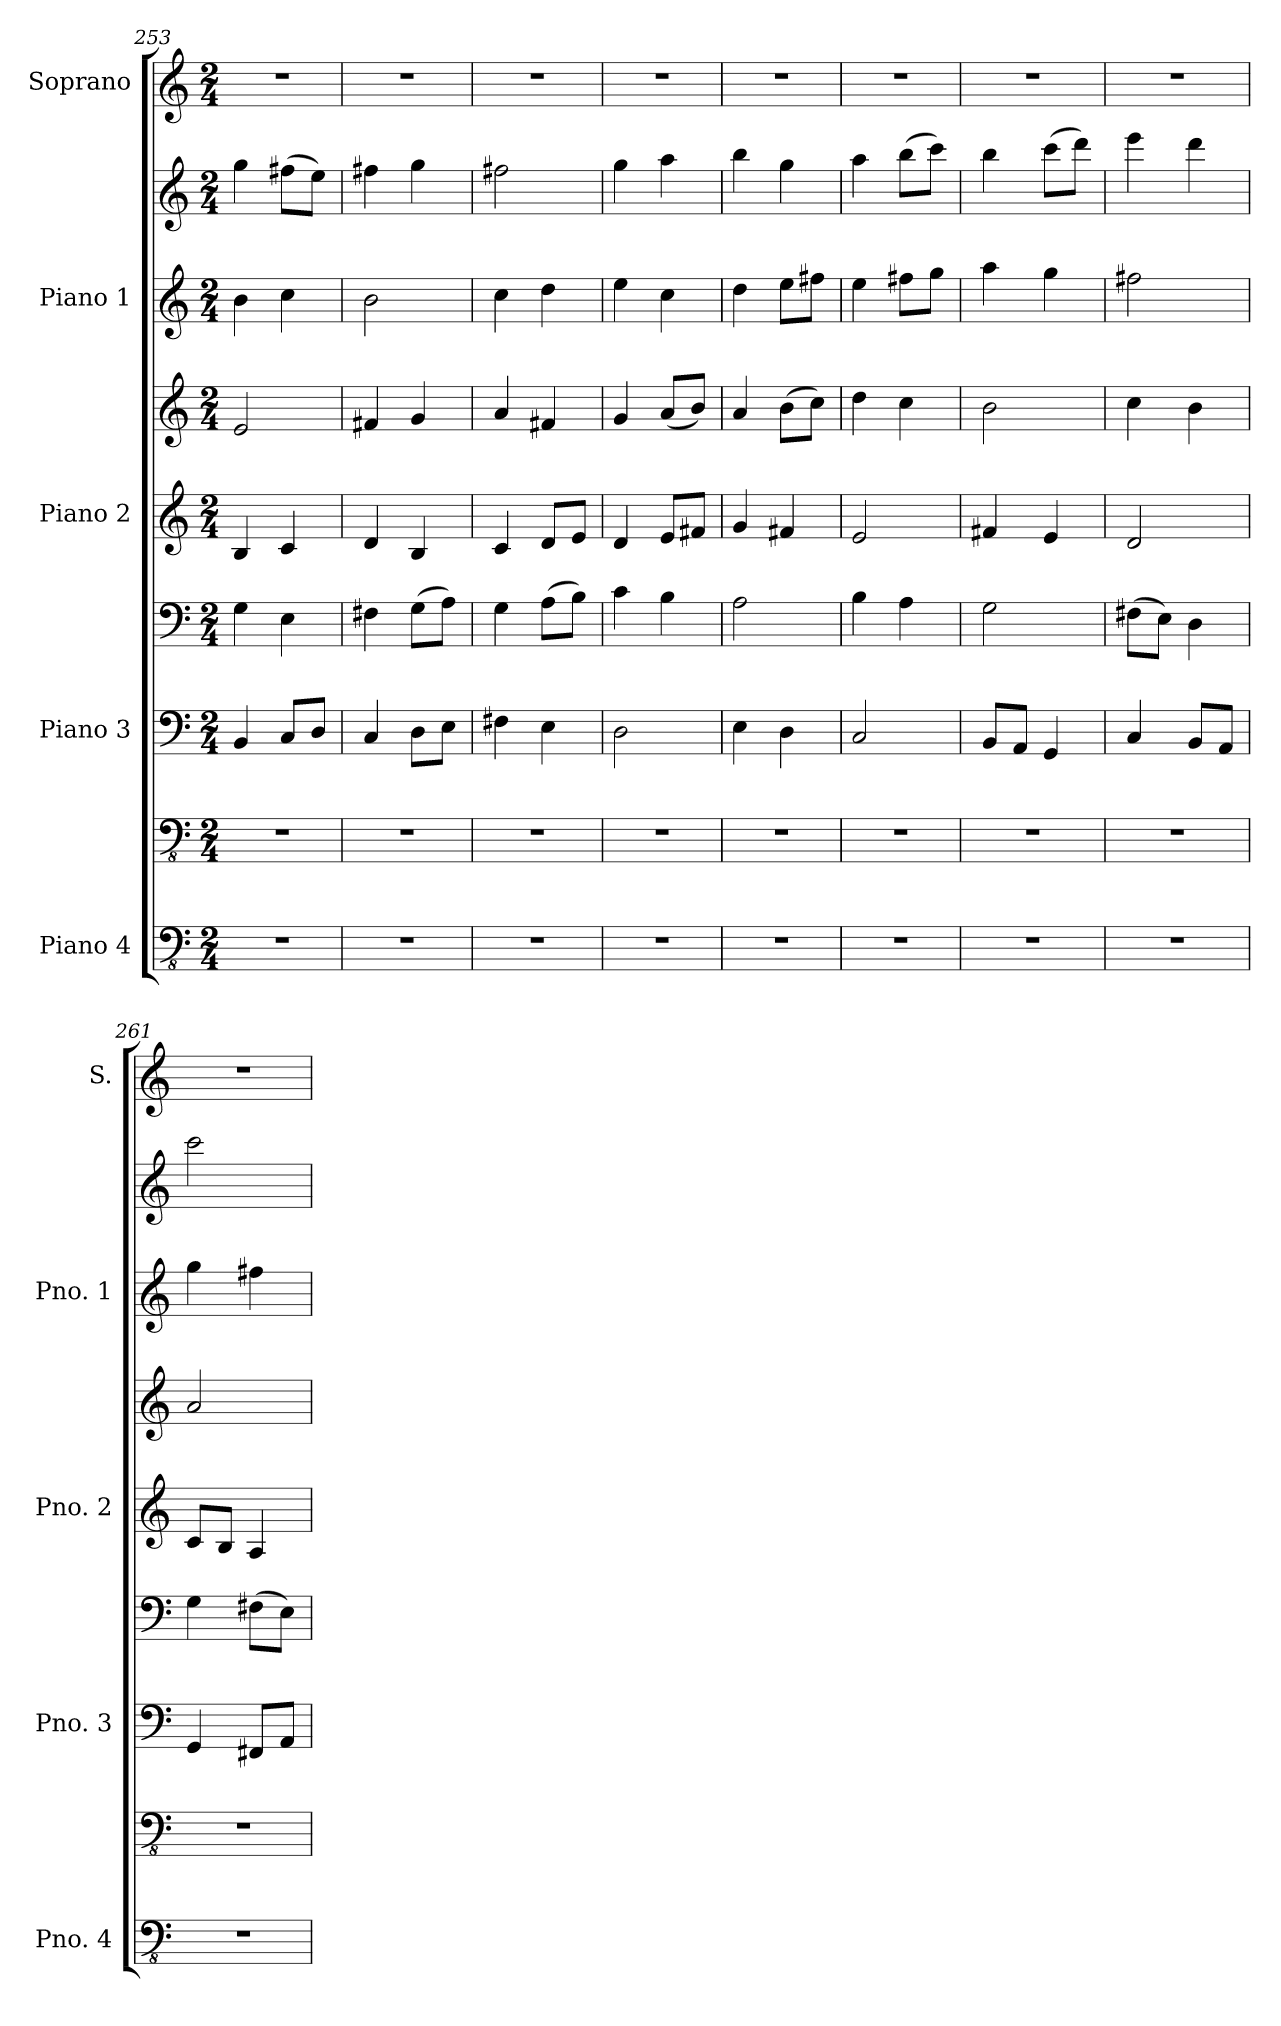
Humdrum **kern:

**kern	**kern	**kern	**kern	**kern	**kern	**kern	**kern	**kern
*part5	*part5	*part4	*part4	*part3	*part3	*part2	*part2	*part1
*staff9	*staff8	*staff7	*staff6	*staff5	*staff4	*staff3	*staff2	*staff1
*I"Piano 4	*	*I"Piano 3	*	*I"Piano 2	*	*I"Piano 1	*	*I"Soprano
*I'Pno. 4	*	*I'Pno. 3	*	*I'Pno. 2	*	*I'Pno. 1	*	*I'S.
*clefFv4	*clefFv4	*clefF4	*clefF4	*clefG2	*clefG2	*clefG2	*clefG2	*clefG2
*ITrd7c12	*ITrd7c12	*	*	*	*	*	*	*
*k[]	*k[]	*k[]	*k[]	*k[]	*k[]	*k[]	*k[]	*k[]
*C:	*C:	*C:	*C:	*C:	*C:	*C:	*C:	*C:
*M2/4	*M2/4	*M2/4	*M2/4	*M2/4	*M2/4	*M2/4	*M2/4	*M2/4
=253	=253	=253	=253	=253	=253	=253	=253	=253
2r	2r	4BB/	4G\	4B/	2e/	4b\	4gg\	2r
.	.	8C/L	4E\	4c/	.	4cc\	(8ff#X\L	.
.	.	8D/J	.	.	.	.	8ee\J)	.
=254	=254	=254	=254	=254	=254	=254	=254	=254
2r	2r	4C/	4F#X\	4d/	4f#X/	2b\	4ff#X\	2r
.	.	8D\L	(8G\L	4B/	4g/	.	4gg\	.
.	.	8E\J	8A\J)	.	.	.	.	.
=255	=255	=255	=255	=255	=255	=255	=255	=255
2r	2r	4F#X\	4G\	4c/	4a/	4cc\	2ff#X\	2r
.	.	4E\	(8A\L	8d/L	4f#X/	4dd\	.	.
.	.	.	8B\J)	8e/J	.	.	.	.
!!LO:PB:g=z
=256	=256	=256	=256	=256	=256	=256	=256	=256
2r	2r	2D\	4c\	4d/	4g/	4ee\	4gg\	2r
.	.	.	4B\	8e/L	(8a/L	4cc\	4aa\	.
.	.	.	.	8f#X/J	8b/J)	.	.	.
=257	=257	=257	=257	=257	=257	=257	=257	=257
2r	2r	4E\	2A\	4g/	4a/	4dd\	4bb\	2r
.	.	4D\	.	4f#X/	(8b\L	8ee\L	4gg\	.
.	.	.	.	.	8cc\J)	8ff#X\J	.	.
=258	=258	=258	=258	=258	=258	=258	=258	=258
2r	2r	2C/	4B\	2e/	4dd\	4ee\	4aa\	2r
.	.	.	4A\	.	4cc\	8ff#X\L	(8bb\L	.
.	.	.	.	.	.	8gg\J	8ccc\J)	.
=259	=259	=259	=259	=259	=259	=259	=259	=259
2r	2r	8BB/L	2G\	4f#X/	2b\	4aa\	4bb\	2r
.	.	8AA/J	.	.	.	.	.	.
.	.	4GG/	.	4e/	.	4gg\	(8ccc\L	.
.	.	.	.	.	.	.	8ddd\J)	.
=260	=260	=260	=260	=260	=260	=260	=260	=260
2r	2r	4C/	(8F#X\L	2d/	4cc\	2ff#X\	4eee\	2r
.	.	.	8E\J)	.	.	.	.	.
.	.	8BB/L	4D\	.	4b\	.	4ddd\	.
.	.	8AA/J	.	.	.	.	.	.
=261	=261	=261	=261	=261	=261	=261	=261	=261
2r	2r	4GG/	4G\	8c/L	2a/	4gg\	2ccc\	2r
.	.	.	.	8B/J	.	.	.	.
.	.	8FF#X/L	(8F#X\L	4A/	.	4ff#X\	.	.
.	.	8AA/J	8E\J)	.	.	.	.	.
=	=	=	=	=	=	=	=	=
*-	*-	*-	*-	*-	*-	*-	*-	*-
